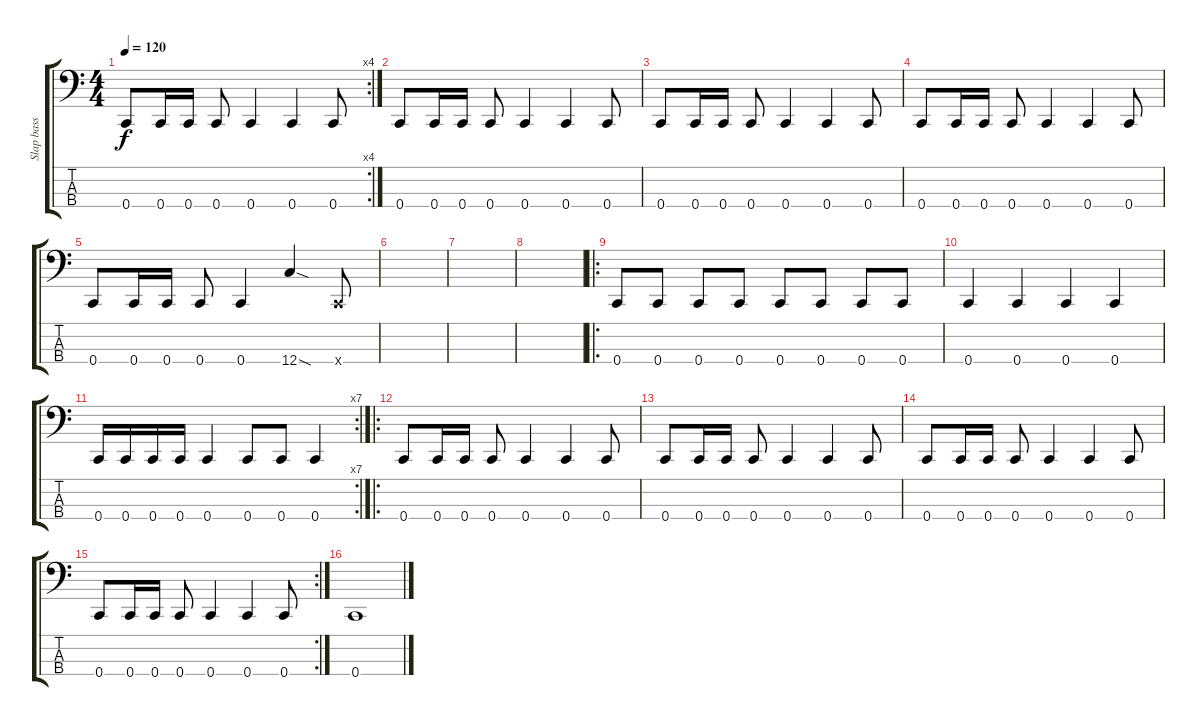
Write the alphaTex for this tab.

\track ("Slap bass" "Slap bass") {instrument slapbass2}
\staff {score tabs}
\tuning (G2 D2 A1 C1) {hide}
\rc 4
\ts (4 4)
\tempo 120
\clef f4
\ks c
0.4.8{dy f} 0.4.16 0.4.16 0.4.8 0.4.4 0.4.4 0.4.8 |
0.4.8 0.4.16 0.4.16 0.4.8 0.4.4 0.4.4 0.4.8 |
0.4.8 0.4.16 0.4.16 0.4.8 0.4.4 0.4.4 0.4.8 |
0.4.8 0.4.16 0.4.16 0.4.8 0.4.4 0.4.4 0.4.8 |
0.4.8 0.4.16 0.4.16 0.4.8 0.4.4 12.4{sod}.4 0.4{x}.8 |
|
|
|
\ro
0.4.8 0.4.8 0.4.8 0.4.8 0.4.8 0.4.8 0.4.8 0.4.8 |
0.4.4 0.4.4 0.4.4 0.4.4 |
\rc 7
0.4.16 0.4.16 0.4.16 0.4.16 0.4.4 0.4.8 0.4.8 0.4.4 |
\ro
0.4.8 0.4.16 0.4.16 0.4.8 0.4.4 0.4.4 0.4.8 |
0.4.8 0.4.16 0.4.16 0.4.8 0.4.4 0.4.4 0.4.8 |
0.4.8 0.4.16 0.4.16 0.4.8 0.4.4 0.4.4 0.4.8 |
\rc 2
0.4.8 0.4.16 0.4.16 0.4.8 0.4.4 0.4.4 0.4.8 |
0.4.1
